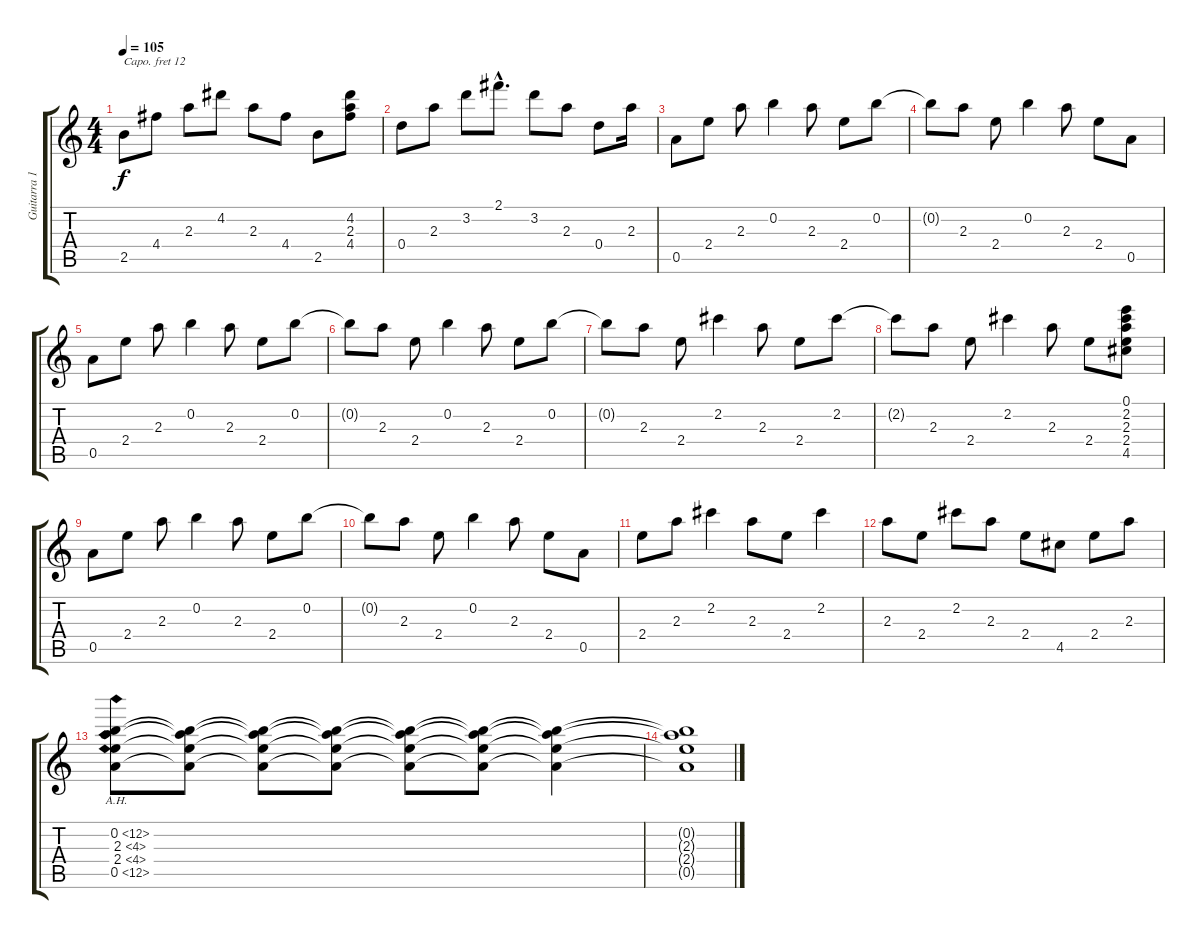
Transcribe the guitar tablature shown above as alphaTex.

\track ("Guitarra 1" "Guitarra 1") {instrument electricguitarclean}
\staff {score tabs}
\capo 12
\tuning (E4 B3 G3 D3 A2 E2) {hide}
\ts (4 4)
\tempo 105
\clef g2
\ks c
2.5.8{dy f} 4.4.8 2.3.8 4.2.8 2.3.8 4.4.8 2.5.8 (4.2 2.3 4.4).8 |
0.4.8 2.3.8 3.2.8 2.1{hac}.8{d} 3.2.8 2.3.8 0.4.8 2.3.16 |
0.5.8 2.4.8 2.3.8 0.2.4 2.3.8 2.4.8 0.2.8 |
0.2{t}.8 2.3.8 2.4.8 0.2.4 2.3.8 2.4.8 0.5.8 |
0.5.8 2.4.8 2.3.8 0.2.4 2.3.8 2.4.8 0.2.8 |
0.2{t}.8 2.3.8 2.4.8 0.2.4 2.3.8 2.4.8 0.2.8 |
0.2{t}.8 2.3.8 2.4.8 2.2.4 2.3.8 2.4.8 2.2.8 |
2.2{t}.8 2.3.8 2.4.8 2.2.4 2.3.8 2.4.8 (0.1 2.2 2.3 2.4 4.5).8 |
0.5.8 2.4.8 2.3.8 0.2.4 2.3.8 2.4.8 0.2.8 |
0.2{t}.8 2.3.8 2.4.8 0.2.4 2.3.8 2.4.8 0.5.8 |
2.4.8 2.3.8 2.2.4 2.3.8 2.4.8 2.2.4 |
2.3.8 2.4.8 2.2.8 2.3.8 2.4.8 4.5.8 2.4.8 2.3.8 |
(0.2{ah 12} 2.3{ah 2} 2.4{ah 2} 0.5{ah 12}).8 (0.2{t} 2.3{t} 2.4{t} 0.5{t}).8 (0.2{t} 2.3{t} 2.4{t} 0.5{t}).8 (0.2{t} 2.3{t} 2.4{t} 0.5{t}).8 (0.2{t} 2.3{t} 2.4{t} 0.5{t}).8 (0.2{t} 2.3{t} 2.4{t} 0.5{t}).8 (0.2{t} 2.3{t} 2.4{t} 0.5{t}).4 |
(0.2{t} 2.3{t} 2.4{t} 0.5{t}).1
